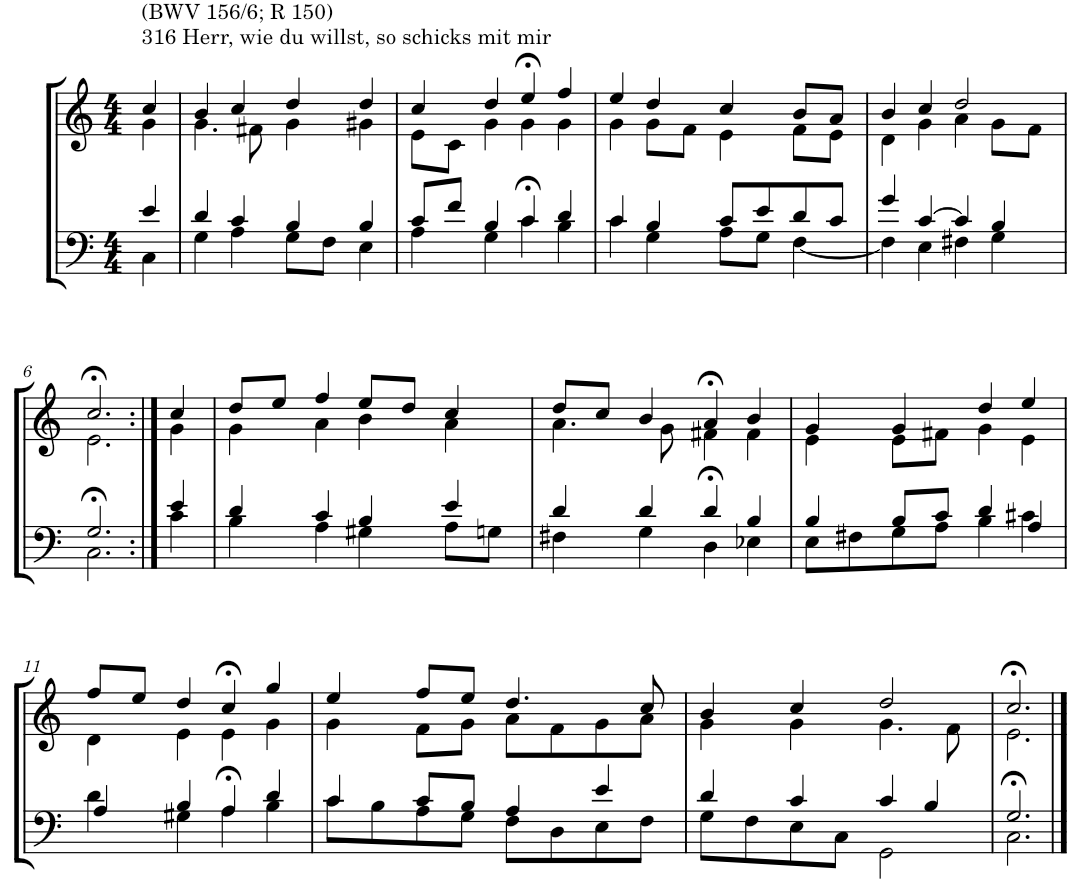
**kern	**kern
*part2	*part1
*staff2	*staff1
*I"Tenor/Baß	*I"Sopran/Alt
*clefF4	*clefG2
*k[]	*k[]
*M4/4	*M4/4
=1	=1
*^	*^
!	!	!LO:TX:a:t=316 Herr, wie du willst, so schicks mit mir	!
!	!	!LO:TX:a:t=(BWV 156/6; R 150)	!
4e/	4C\	4cc/	4g\
=2	=2	=2	=2
4d/	4G\	4b/	4.g\
4c/	4A\	4cc/	.
.	.	.	8f#X\
4B/	8G\L	4dd/	4g\
.	8F\J	.	.
4B/	4E\	4dd/	4g#X\
=3	=3	=3	=3
8c/L	4A\	4cc/	8e\L
8f/J	.	.	8c\J
4B/	4G\	4dd/	4g\
4c/	4c>\	4ee>/	4g\
4d/	4B\	4ff/	4g\
=4	=4	=4	=4
4c/	4c\	4ee/	4g\
4B/	4G\	4dd/	8g\L
.	.	.	8f\J
8c/L	8A\L	4cc/	4e\
8e/	8G\J	.	.
8d/	[4F\	8b/L	8f\L
8c/J	.	8a/J	8e\J
=5	=5	=5	=5
4g/	4F\]	4b/	4d\
[4c/	4E\	4cc/	4g\
4c/]	4F#X\	2dd/	4a\
4B/	4G\	.	8g\L
.	.	.	8f\J
!!LO:LB:g=z	!!
=6	=6	=6	=6
2.G/	2.C>\	2.cc>/	2.e\
=7:|!	=7:|!	=7:|!	=7:|!
4e/	4c\	4cc/	4g\
=8	=8	=8	=8
4d/	4B\	8dd/L	4g\
.	.	8ee/J	.
4c/	4A\	4ff/	4a\
4B/	4G#X\	8ee/L	4b\
.	.	8dd/J	.
4e/	8A\L	4cc/	4a\
.	8Gn\J	.	.
=9	=9	=9	=9
4d/	4F#X\	8dd/L	4.a\
.	.	8cc/J	.
4d/	4G\	4b/	.
.	.	.	8g\
4d/	4D>\	4a>/	4f#X\
4B/	4E-X\	4b/	4f#\
=10	=10	=10	=10
4B/	8E\L	4g/	4e\
.	8F#X\	.	.
8B/L	8G\	4g/	8e\L
8c/J	8A\J	.	8f#X\J
4d/	4B\	4dd/	4g\
4A/	4c#X\	4ee/	4e\
!!LO:LB:g=z	!!
=11	=11	=11	=11
4A/	4d\	8ff/L	4d\
.	.	8ee/J	.
4B/	4G#X\	4dd/	4e\
4A/	4A>\	4cc>/	4e\
4d/	4B\	4gg/	4g\
=12	=12	=12	=12
4c/	8c\L	4ee/	4g\
.	8B\	.	.
8c/L	8A\	8ff/L	8f\L
8B/J	8G\J	8ee/J	8g\J
4A/	8F\L	4.dd/	8a\L
.	8D\	.	8f\
4e/	8E\	.	8g\
.	8F\J	8cc/	8a\J
=13	=13	=13	=13
4d/	8G\L	4b/	4g\
.	8F\	.	.
4c/	8E\	4cc/	4g\
.	8C\J	.	.
4c/	2GG\	2dd/	4.g\
4B/	.	.	.
.	.	.	8f\
=14	=14	=14	=14
2.G/	2.C>\	2.cc>/	2.e\
*v	*v	*	*
*	*v	*v
==	==
*-	*-
